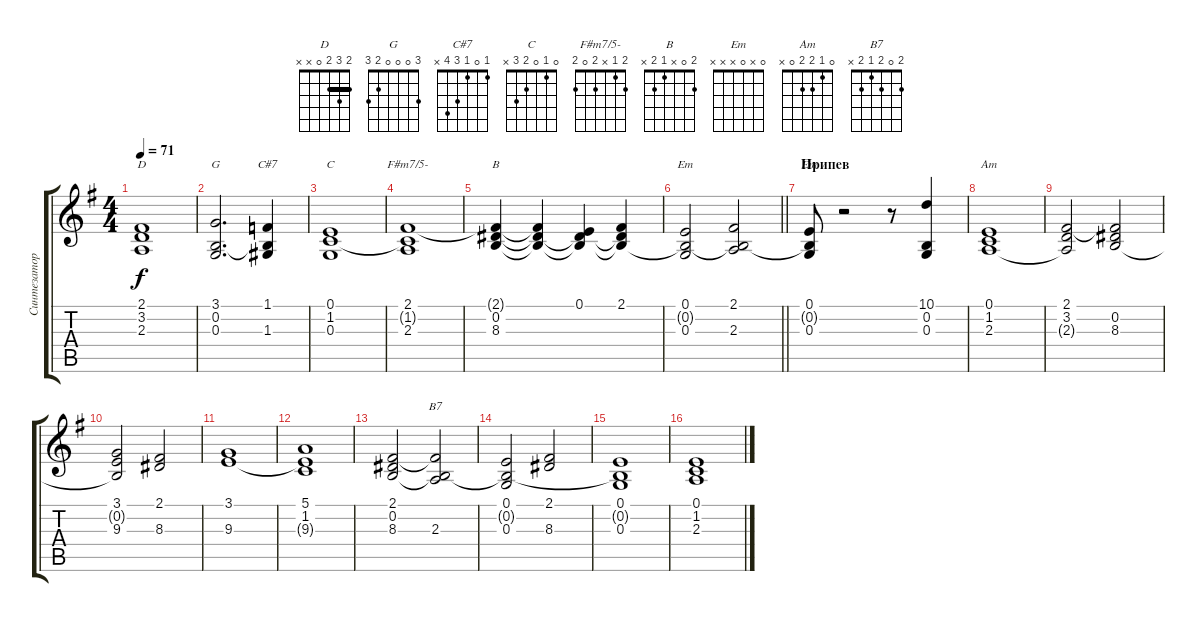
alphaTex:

\track ("Синтезатор" "Синтезатор") {instrument lead2sawtooth}
\staff {score tabs}
\tuning (E4 B3 G3 D3 A2 E2) {hide}
\chord ("D" 2 3 2 0 x x) {barre 2}
\chord ("G" 3 0 0 0 2 3)
\chord ("C#7" 1 0 1 3 4 x)
\chord ("C" 0 1 0 2 3 x)
\chord ("F#m7/5-" 2 1 x 2 0 2)
\chord ("B" 2 0 x 1 2 x)
\chord ("Em" 3 5 4 5 x 0)
\chord ("Em" 0 x 0 x x x)
\chord ("Am" 0 1 2 2 0 x)
\chord ("B7" 2 0 2 1 2 x)
\ts (4 4)
\tempo 71
\clef g2
\ks eminor
(2.1 3.2 2.3{t}).1{ch "D" dy f} |
(3.1 0.2 0.3).2{d ch "G"} (1.1 0.2{t} 1.3).4{ch "C#7"} |
(0.1 1.2 0.3).1{ch "C"} |
(2.1 1.2{t} 2.3).1{ch "F#m7/5-"} |
(2.1{t} 0.2 8.3).4{ch "B"} (2.1{t} 0.2{t} 8.3{t}).4 (0.1 0.2{t} 8.3{t}).4 (2.1 0.2{t} 8.3{t}).4 |
\barLineRight lightlight
(0.1 0.2{t} 0.3).2{ch "Em"} (2.1 0.2{t} 2.3).2 |
\section ("" "Припев")
(0.1 0.2{t} 0.3).8{ch "Em"} r.2 r.8 (10.1 0.2 0.3).4 |
(0.1 1.2 2.3).1{ch "Am"} |
(2.1 3.2 2.3{t}).2 (2.1{t} 0.2 8.3).2 |
(3.1 0.2{t} 9.3).2 (2.1 8.3).2 |
(3.1 9.3).1 |
(5.1 1.2 9.3{t}).1 |
(2.1 0.2 8.3).2 (2.1{t} 0.2{t} 2.3).2{ch "B7"} |
(0.1 0.2{t} 0.3).2 (2.1 8.3).2 |
(0.1 0.2{t} 0.3).1 |
(0.1 1.2 2.3).1
